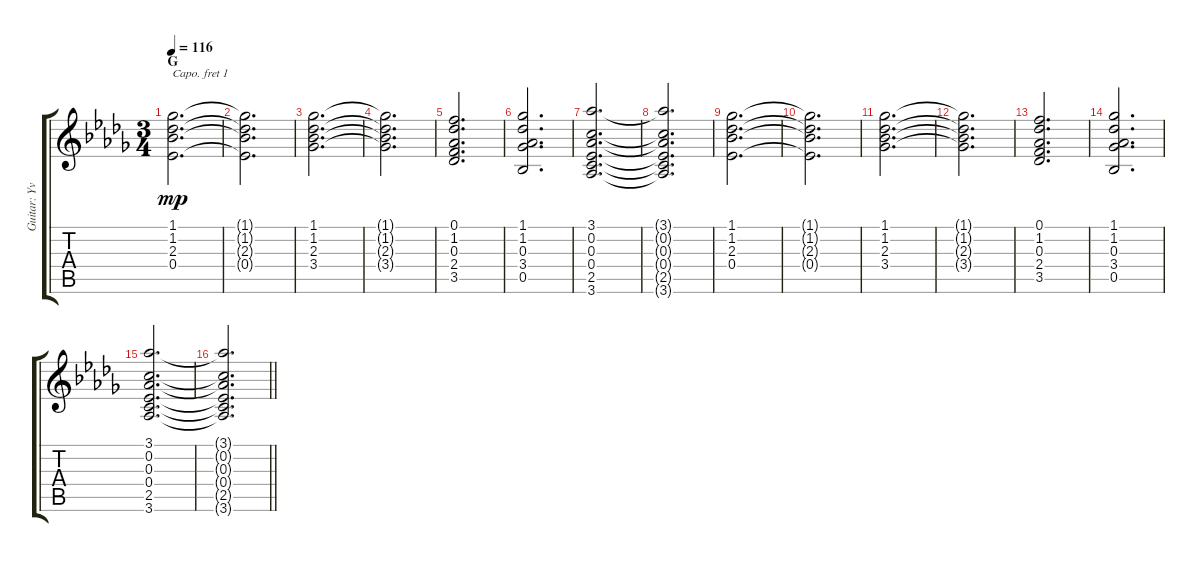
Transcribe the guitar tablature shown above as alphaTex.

\track ("Guitar: Yves" "Guitar: Yv") {instrument acousticguitarsteel}
\staff {score tabs}
\capo 1
\tuning (E4 B3 G3 D3 A2 E2) {hide}
\ts (3 4)
\section ("" "G")
\tempo 116
\clef g2
\ks db
(1.1 1.2 2.3 0.4).2{d dy mp} |
(1.1{t} 1.2{t} 2.3{t} 0.4{t}).2{d} |
(1.1 1.2 2.3 3.4).2{d} |
(1.1{t} 1.2{t} 2.3{t} 3.4{t}).2{d} |
(0.1 1.2 0.3 2.4 3.5).2{d} |
(1.1 1.2 0.3 3.4 0.5).2{d} |
(3.1 0.2 0.3 0.4 2.5 3.6).2{d} |
(3.1{t} 0.2{t} 0.3{t} 0.4{t} 2.5{t} 3.6{t}).2{d} |
(1.1 1.2 2.3 0.4).2{d} |
(1.1{t} 1.2{t} 2.3{t} 0.4{t}).2{d} |
(1.1 1.2 2.3 3.4).2{d} |
(1.1{t} 1.2{t} 2.3{t} 3.4{t}).2{d} |
(0.1 1.2 0.3 2.4 3.5).2{d} |
(1.1 1.2 0.3 3.4 0.5).2{d} |
(3.1 0.2 0.3 0.4 2.5 3.6).2{d} |
\barLineRight lightlight
(3.1{t} 0.2{t} 0.3{t} 0.4{t} 2.5{t} 3.6{t}).2{d}
